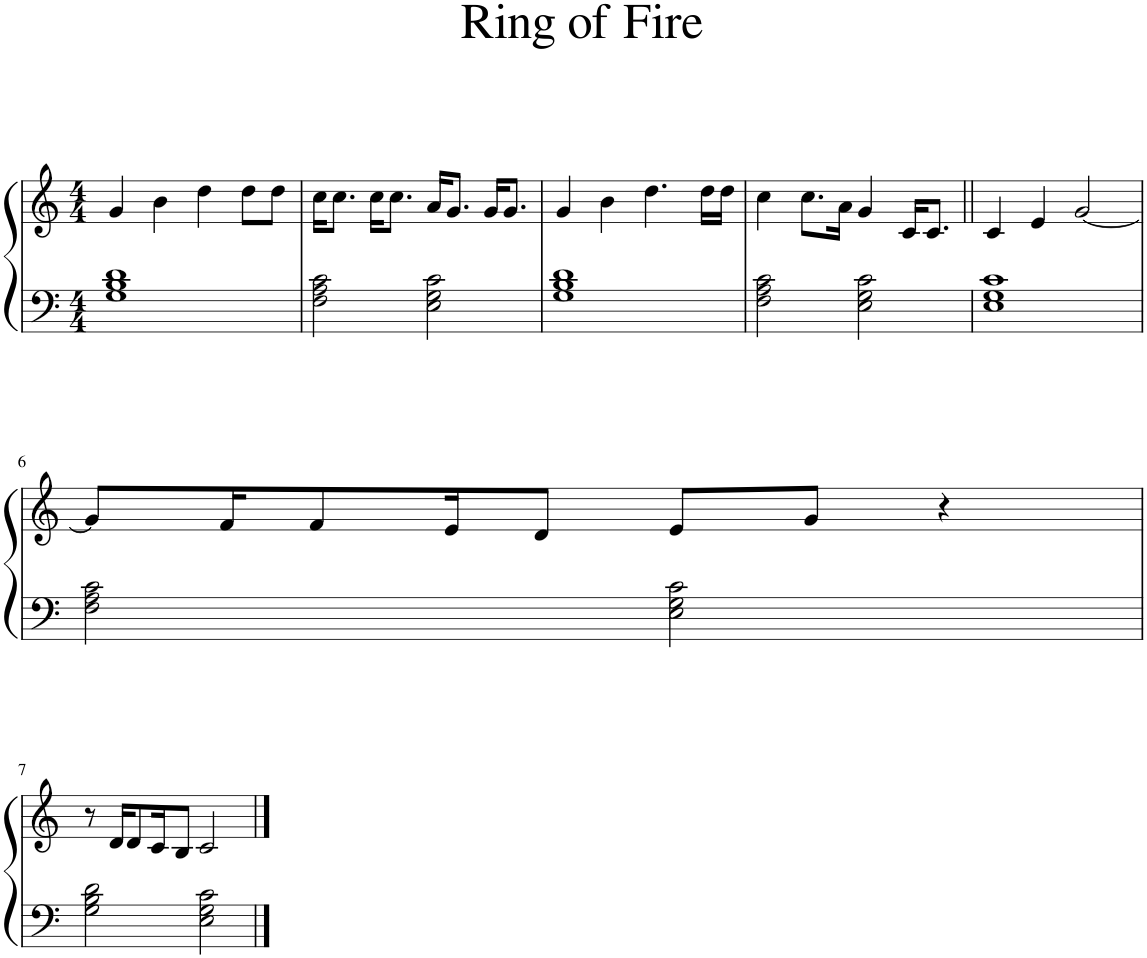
**kern	**kern
*part1	*part1
*staff2	*staff1
*I"Piano	*
*I'Pno.	*
*clefF4	*clefG2
*k[]	*k[]
*M4/4	*M4/4
=1	=1
1G 1B 1d	4g/
.	4b\
.	4dd\
.	8dd\L
.	8dd\J
=2	=2
2F\ 2A\ 2c\	16cc\KL
.	8.cc\J
.	16cc\KL
.	8.cc\J
2E\ 2G\ 2c\	16a/KL
.	8.g/J
.	16g/KL
.	8.g/J
=3	=3
1G 1B 1d	4g/
.	4b\
.	4.dd\
.	16dd\LL
.	16dd\JJ
=4	=4
2F\ 2A\ 2c\	4cc\
.	8.cc\L
.	16a\Jk
2E\ 2G\ 2c\	4g/
.	16c/KL
.	8.c/J
=5||	=5||
1E 1G 1c	4c/
.	4e/
.	[2g/
!!LO:LB:g=z
=6	=6
2F\ 2A\ 2c\	8g/L]
.	16f/K
.	8f/
.	16e/K
.	8d/J
2E\ 2G\ 2c\	8e/L
.	8g/J
.	4r
!!LO:LB:g=z
=7	=7
2G\ 2B\ 2d\	8r
.	16d/KL
.	8d/
.	16c/K
.	8B/J
2E\ 2G\ 2c\	2c/
==	==
*-	*-
